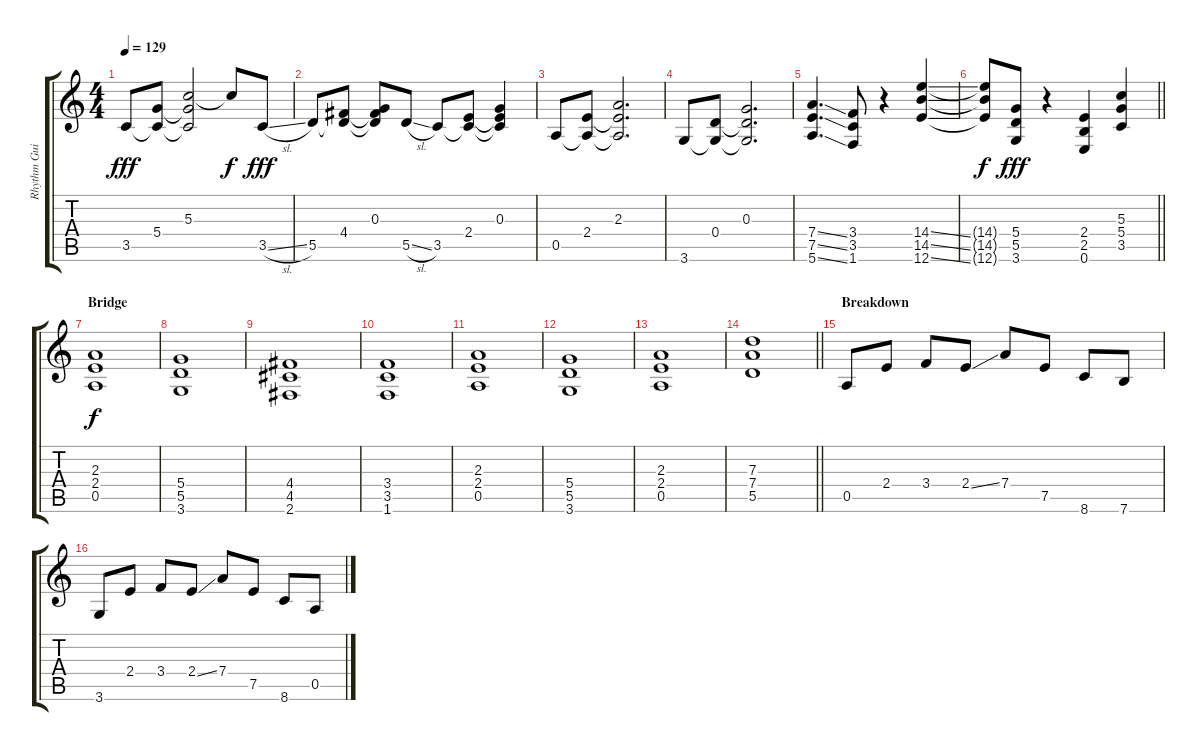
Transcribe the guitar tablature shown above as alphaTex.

\track ("Rhythm Guitar R" "Rhythm Gui") {instrument distortionguitar}
\staff {score tabs}
\tuning (E4 B3 G3 D3 A2 E2) {hide}
\ts (4 4)
\tempo 129
\clef g2
\ks c
3.5.8{dy fff} (5.4 3.5{t}).8 (5.3 5.4{t} 3.5{t}).2 5.3{t}.8{dy f} 3.5{sl}.8{dy fff} |
5.5.8 (4.4 5.5{t}).8 (0.3 4.4{t} 5.5{t}).8 5.5{sl}.8 3.5.8 (2.4 3.5{t}).8 (0.3 2.4{t} 3.5{t}).4 |
0.5.8 (2.4 0.5{t}).8 (2.3 2.4{t} 0.5{t}).2{d} |
3.6.8 (0.4 3.6{t}).8 (0.3 0.4{t} 3.6{t}).2{d} |
(7.4{ss} 7.5{ss} 5.6{ss}).4{d} (3.4 3.5 1.6).8 r.4 (14.4{ss} 14.5{ss} 12.6{ss}).4 |
\barLineRight lightlight
(14.4{t} 14.5{t} 12.6{t}).8{dy f} (5.4 5.5 3.6).8{dy fff} r.4 (2.4 2.5 0.6).4 (5.3 5.4 3.5).4 |
\section ("" "Bridge")
(2.3 2.4 0.5).1{dy f} |
(5.4 5.5 3.6).1 |
(4.4 4.5 2.6).1 |
(3.4 3.5 1.6).1 |
(2.3 2.4 0.5).1 |
(5.4 5.5 3.6).1 |
(2.3 2.4 0.5).1 |
\barLineRight lightlight
(7.3 7.4 5.5).1 |
\section ("" "Breakdown")
0.5.8{volume 11 instrument electricguitarclean} 2.4.8 3.4.8 2.4{ss}.8 7.4.8 7.5.8 8.6.8 7.6.8 |
3.6.8 2.4.8 3.4.8 2.4{ss}.8 7.4.8 7.5.8 8.6.8 0.5.8
